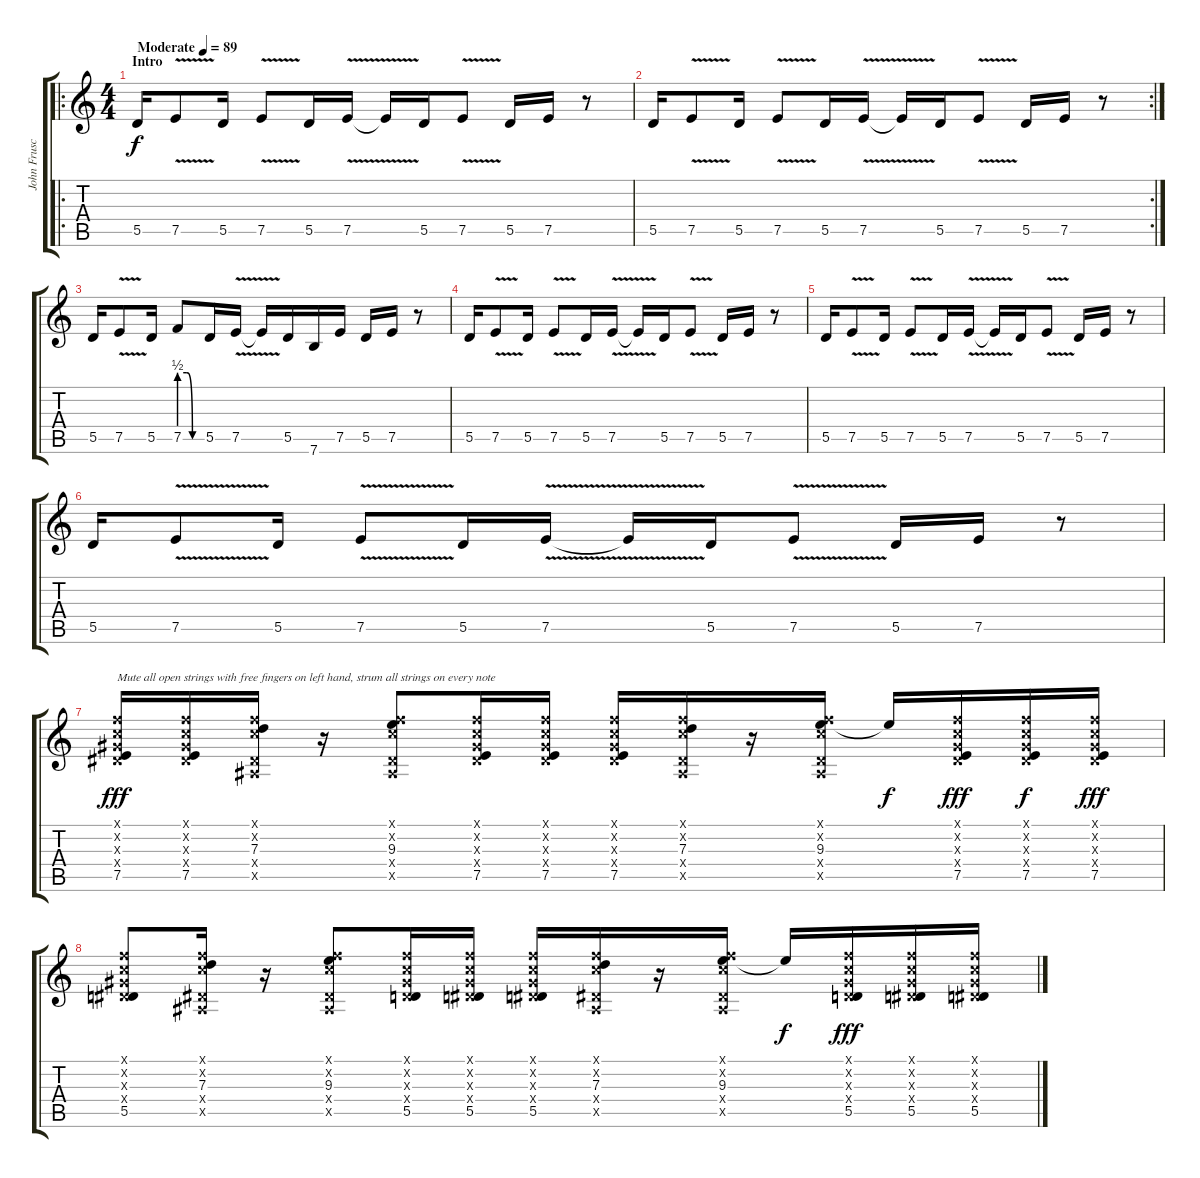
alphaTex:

\track ("John Frusciante" "John Frusc") {instrument overdrivenguitar}
\staff {score tabs}
\tuning (E4 B3 G3 D3 A2 E2) {hide}
\ro
\ts (4 4)
\section ("" "Intro")
\tempo (89 "Moderate")
\clef g2
\ks c
5.5.16{dy f instrument overdrivenguitar} 7.5{v}.8 5.5.16 7.5{v}.8 5.5.16 7.5{v}.16 7.5{v t}.16 5.5.16 7.5{v}.8 5.5.16 7.5.16 r.8 |
\rc 2
5.5.16 7.5{v}.8 5.5.16 7.5{v}.8 5.5.16 7.5{v}.16 7.5{v t}.16 5.5.16 7.5{v}.8 5.5.16 7.5.16 r.8 |
5.5.16 7.5{v}.8 5.5.16 7.5{be (custom 0 2 20 2 35 0 60 0)}.8 5.5.16 7.5{v}.16 7.5{v t}.16 5.5.16 7.6.16 7.5.16 5.5.16 7.5.16 r.8 |
5.5.16 7.5{v}.8 5.5.16 7.5{v}.8 5.5.16 7.5{v}.16 7.5{v t}.16 5.5.16 7.5{v}.8 5.5.16 7.5.16 r.8 |
5.5.16 7.5{v}.8 5.5.16 7.5{v}.8 5.5.16 7.5{v}.16 7.5{v t}.16 5.5.16 7.5{v}.8 5.5.16 7.5.16 r.8 |
5.5.16 7.5{v}.8 5.5.16 7.5{v}.8 5.5.16 7.5{v}.16 7.5{v t}.16 5.5.16 7.5{v}.8 5.5.16 7.5.16 r.8 |
(1.1{x} 1.2{x} 1.3{x} 1.4{x} 7.5).16{txt "Mute all open strings with free fingers on left hand, strum all strings on every note" dy fff} (1.1{x} 1.2{x} 1.3{x} 1.4{x} 7.5).16 (1.1{x} 1.2{x} 7.3 1.4{x} 1.5{x}).16 r.16 (1.1{x} 1.2{x} 9.3 1.4{x} 1.5{x}).8 (1.1{x} 1.2{x} 1.3{x} 1.4{x} 7.5).16 (1.1{x} 1.2{x} 1.3{x} 1.4{x} 7.5).16 (1.1{x} 1.2{x} 1.3{x} 1.4{x} 7.5).16 (1.1{x} 1.2{x} 7.3 1.4{x} 1.5{x}).16 r.16 (1.1{x} 1.2{x} 9.3 1.4{x} 1.5{x}).16 9.3{t}.16{dy f} (1.1{x} 1.2{x} 1.3{x} 1.4{x} 7.5).16{dy fff} (1.1{x} 1.2{x} 1.3{x} 1.4{x} 7.5).16{dy f} (1.1{x} 1.2{x} 1.3{x} 1.4{x} 7.5).16{dy fff} |
(1.1{x} 1.2{x} 1.3{x} 1.4{x} 5.5).8 (1.1{x} 1.2{x} 7.3 1.4{x} 1.5{x}).16 r.16 (1.1{x} 1.2{x} 9.3 1.4{x} 1.5{x}).8 (1.1{x} 1.2{x} 1.3{x} 1.4{x} 5.5).16 (1.1{x} 1.2{x} 1.3{x} 1.4{x} 5.5).16 (1.1{x} 1.2{x} 1.3{x} 1.4{x} 5.5).16 (1.1{x} 1.2{x} 7.3 1.4{x} 1.5{x}).16 r.16 (1.1{x} 1.2{x} 9.3 1.4{x} 1.5{x}).16 9.3{t}.16{dy f} (1.1{x} 1.2{x} 1.3{x} 1.4{x} 5.5).16{dy fff} (1.1{x} 1.2{x} 1.3{x} 1.4{x} 5.5).16 (1.1{x} 1.2{x} 1.3{x} 1.4{x} 5.5).16
